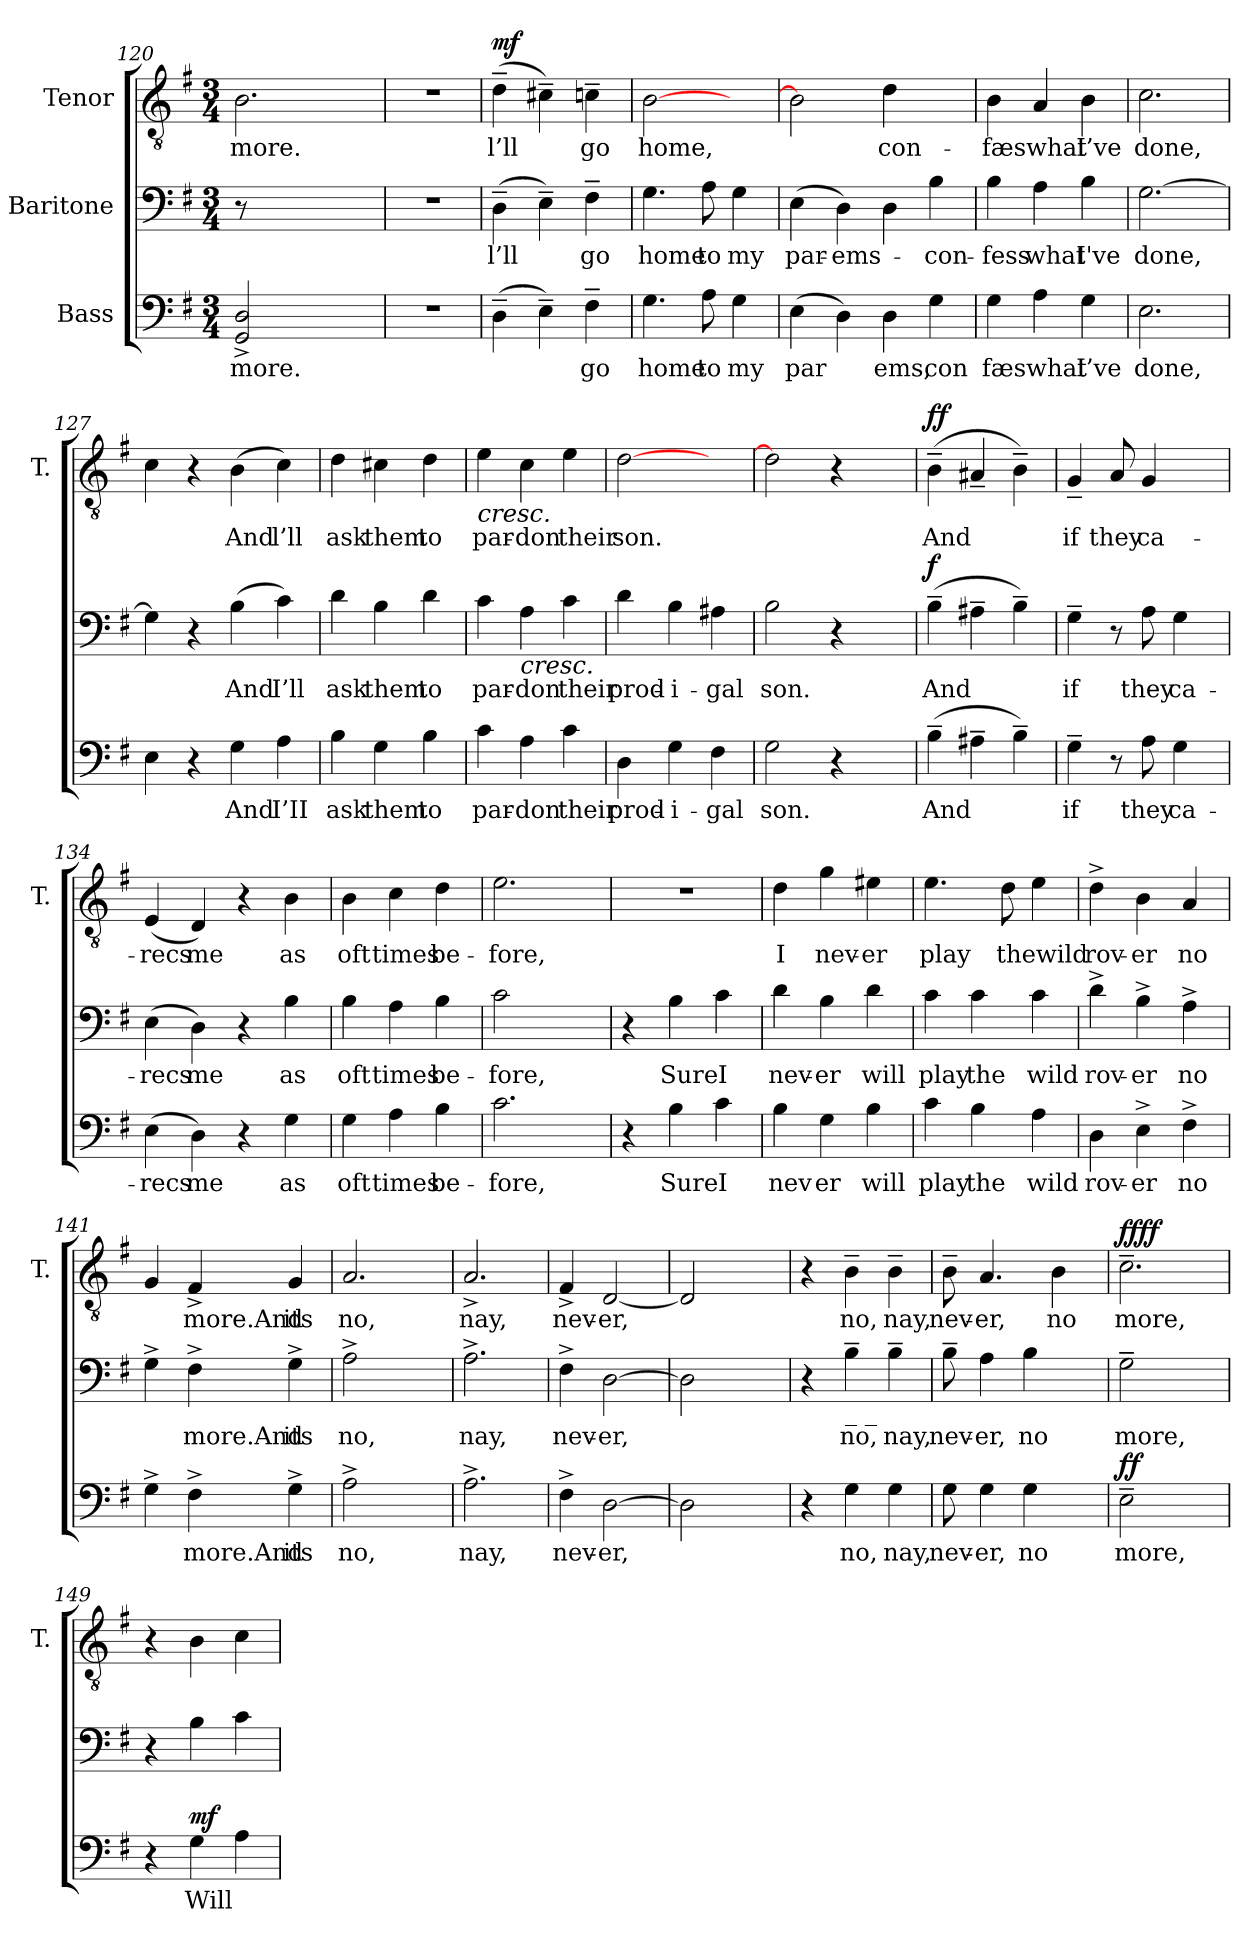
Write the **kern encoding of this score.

**kern	**text	**dynam	**kern	**text	**dynam	**kern	**text	**dynam
*part3	*part3	*part3	*part2	*part2	*part2	*part1	*part1	*part1
*staff3	*staff3	*staff3	*staff2	*staff2	*staff2	*staff1	*staff1	*staff1
*I"Bass	*	*	*I"Baritone	*	*	*I"Tenor	*	*
*	*	*	*	*	*	*I'T.	*	*
*clefF4	*	*	*clefF4	*	*	*clefGv2	*	*
*k[f#]	*	*	*k[f#]	*	*	*k[f#]	*	*
*M3/4	*	*	*M3/4	*	*	*M3/4	*	*
=120	=120	=120	=120	=120	=120	=120	=120	=120
!	!LO:LY:b	!	!	!	!	!	!LO:LY:b	!
2GG/^ 2D/^	more.	.	8r	.	.	2.B\	more.	.
.	.	.	2ryy	.	.	.	.	.
4ryy	.	.	.	.	.	.	.	.
.	.	.	8ryy	.	.	.	.	.
=121	=121	=121	=121	=121	=121	=121	=121	=121
2.r	.	.	2.r	.	.	2.r	.	.
=122	=122	=122	=122	=122	=122	=122	=122	=122
!	!	!	!	!LO:LY:b	!LO:DY:a	!	!LO:LY:b	!
!	!	!	!	!	!LO:DY:n=1:b	!	!	!LO:DY:a
(>4D~\	.	.	(>4D~\	l’ll	mf mf	(>4d~\	l’ll	mf
4E~\)	.	.	4E~\)	.	.	4c#X~\)	.	.
!	!LO:LY:b	!	!	!LO:LY:b	!	!	!LO:LY:b	!
4F#~\	go	.	4F#~\	go	.	4cn~\	go	.
=123	=123	=123	=123	=123	=123	=123	=123	=123
!	!LO:LY:b	!	!	!LO:LY:b	!	!	!LO:LY:b	!
4.G\	home	.	4.G\	home	.	[>2B\	home,	.
!	!LO:LY:b	!	!	!LO:LY:b	!	!	!	!
8A\	to	.	8A\	to	.	.	.	.
!	!LO:LY:b	!	!	!LO:LY:b	!	!	!	!
4G\	my	.	4G\	my	.	4ryy	.	.
=124	=124	=124	=124	=124	=124	=124	=124	=124
!	!LO:LY:b	!	!	!LO:LY:b	!	!	!	!
(<4E\	par	.	(<4E\	par-	.	2B\]	.	.
!	!	!	!	!LO:LY:b	!	!	!	!
4D\)	.	.	4D\)	-ems-	.	.	.	.
!	!LO:LY:b	!	!	!	!	!	!LO:LY:b	!
4D\	ems,	.	4D\	.	.	4d\	con-	.
!	!LO:LY:b	!	!	!LO:LY:b	!	!	!	!
4G\	con	.	4B\	-con-	.	4ryy	.	.
=125	=125	=125	=125	=125	=125	=125	=125	=125
!	!LO:LY:b	!	!	!LO:LY:b	!	!	!LO:LY:b	!
4G\	fæswhat	.	4B\	-fess	.	4B\	-fæswhat	.
!	!	!	!	!LO:LY:b	!	!	!	!
4A\	.	.	4A\	what	.	4A/	.	.
!	!LO:LY:b	!	!	!LO:LY:b	!	!	!LO:LY:b	!
4G\	I’ve	.	4B\	I've	.	4B\	I’ve	.
=126	=126	=126	=126	=126	=126	=126	=126	=126
!	!LO:LY:b	!	!	!LO:LY:b	!	!	!LO:LY:b	!
2.E\	done,	.	[>2.G\	done,	.	2.c\	done,	.
=127	=127	=127	=127	=127	=127	=127	=127	=127
4E\	.	.	4G\]	.	.	4c\	.	.
4r	.	.	4r	.	.	4r	.	.
!	!LO:LY:b	!	!	!LO:LY:b	!	!	!LO:LY:b	!
4G\	And	.	(<4B\	And	.	(<4B\	And	.
!	!LO:LY:b	!	!	!LO:LY:b	!	!	!LO:LY:b	!
4A\	I’II	.	4c\)	I’ll	.	4c\)	l’ll	.
!!LO:LB:g=z
=128	=128	=128	=128	=128	=128	=128	=128	=128
!	!LO:LY:b	!	!	!LO:LY:b	!	!	!LO:LY:b	!
4B\	ask	.	4d\	ask	.	4d\	ask	.
!	!LO:LY:b	!	!	!LO:LY:b	!	!	!LO:LY:b	!
4G\	them	.	4B\	them	.	4c#X\	them	.
!	!LO:LY:b	!	!	!LO:LY:b	!	!	!LO:LY:b	!
4B\	to	.	4d\	to	.	4d\	to	.
!!LO:LB:g=z
=129	=129	=129	=129	=129	=129	=129	=129	=129
!	!LO:LY:b	!	!	!LO:LY:b	!	!	!LO:LY:b	!LO:HP:b
4c\	par-	.	4c\	par-	.	4e\	par-	<
!	!LO:LY:b	!	!	!LO:LY:b	!LO:HP:b	!	!LO:LY:b	!
4A\	-don	.	4A\	-don	<	4c\	-don	.
!	!LO:LY:b	!	!	!LO:LY:b	!	!	!LO:LY:b	!
4c\	their	.	4c\	their	.	4e\	their	.
=130	=130	=130	=130	=130	=130	=130	=130	=130
!	!LO:LY:b	!	!	!LO:LY:b	!	!	!LO:LY:b	!
4D\	prod-	.	4d\	prod-	.	[>2d\	son.	.
!	!LO:LY:b	!	!	!LO:LY:b	!	!	!	!
4G\	-i-	.	4B\	-i-	.	.	.	.
!	!LO:LY:b	!	!	!LO:LY:b	!	!	!	!
4F#\	-gal	.	4A#X\	-gal	.	4ryy	.	.
=131	=131	=131	=131	=131	=131	=131	=131	=131
!	!LO:LY:b	!	!	!LO:LY:b	!	!	!	!
2G\	son.	.	2B\	son.	.	2d\]	.	.
4r	.	.	4r	.	.	4r	.	.
4ryy	.	.	4ryy	.	.	4ryy	.	.
=132	=132	=132	=132	=132	=132	=132	=132	=132
!	!LO:LY:b	!	!	!LO:LY:b	!LO:DY:b	!	!LO:LY:b	!LO:DY:b
!	!	!	!	!	!	!	!	!LO:DY:n=1:a
(>4B~\	And	.	(>4B~\	And	f	(>4B~\	And	f f
4A#X~\	.	.	4A#X~\	.	.	4A#X~/	.	.
4B~\)	.	.	4B~\)	.	.	4B~\)	.	.
=133	=133	=133	=133	=133	=133	=133	=133	=133
!	!LO:LY:b	!	!	!LO:LY:b	!	!	!LO:LY:b	!
4G~\	if	.	4G~\	if	.	4G~/	if	.
!	!	!	!	!	!	!	!LO:LY:b	!
8r	.	.	8r	.	.	8A/	they	.
!	!LO:LY:b	!	!	!LO:LY:b	!	!	!LO:LY:b	!
8A\	they	.	8A\	they	.	4G/	ca-	.
!	!LO:LY:b	!	!	!LO:LY:b	!	!	!	!
4G\	ca-	.	4G\	ca-	.	.	.	.
.	.	.	.	.	.	8ryy	.	.
=134	=134	=134	=134	=134	=134	=134	=134	=134
!	!LO:LY:b	!	!	!LO:LY:b	!	!	!LO:LY:b	!
(<4E\	-recs	.	(<4E\	-recs	.	(>4E/	-recs	.
!	!LO:LY:b	!	!	!LO:LY:b	!	!	!LO:LY:b	!
4D\)	me	.	4D\)	me	.	4D/)	me	.
4r	.	.	4r	.	.	4r	.	.
!	!LO:LY:b	!	!	!LO:LY:b	!	!	!LO:LY:b	!
4G\	as	.	4B\	as	.	4B\	as	.
=135	=135	=135	=135	=135	=135	=135	=135	=135
!	!LO:LY:b	!	!	!LO:LY:b	!	!	!LO:LY:b	!
4G\	oft	.	4B\	oft	.	4B\	oft	.
!	!LO:LY:b	!	!	!LO:LY:b	!	!	!LO:LY:b	!
4A\	times	.	4A\	times	.	4c\	times	.
!	!LO:LY:b	!	!	!LO:LY:b	!	!	!LO:LY:b	!
4B\	be-	.	4B\	be-	.	4d\	be-	.
=136	=136	=136	=136	=136	=136	=136	=136	=136
!	!LO:LY:b	!	!	!LO:LY:b	!	!	!LO:LY:b	!
2.c\	fore,	.	2c\	fore,	.	2.e\	fore,	.
.	.	.	4ryy	.	.	.	.	.
=137	=137	=137	=137	=137	=137	=137	=137	=137
4r	.	.	4r	.	.	2.r	.	.
!	!LO:LY:b	!	!	!LO:LY:b	!	!	!	!
4B\	Sure	.	4B\	Sure	.	.	.	.
!	!LO:LY:b	!	!	!LO:LY:b	!	!	!	!
4c\	I	.	4c\	I	.	.	.	.
=138	=138	=138	=138	=138	=138	=138	=138	=138
!	!LO:LY:b	!	!	!LO:LY:b	!	!	!LO:LY:b	!
4B\	nev	.	4d\	nev-	.	4d\	I	.
!	!LO:LY:b	!	!	!LO:LY:b	!	!	!LO:LY:b	!
4G\	er	.	4B\	-er	.	4g\	nev-	.
!	!LO:LY:b	!	!	!LO:LY:b	!	!	!LO:LY:b	!
4B\	will	.	4d\	will	.	4e#X\	-er	.
=139	=139	=139	=139	=139	=139	=139	=139	=139
!	!LO:LY:b	!	!	!LO:LY:b	!	!	!LO:LY:b	!
4c\	play	.	4c\	play	.	4.e\	play	.
!	!LO:LY:b	!	!	!LO:LY:b	!	!	!	!
4B\	the	.	4c\	the	.	.	.	.
!	!	!	!	!	!	!	!LO:LY:b	!
.	.	.	.	.	.	8d\	thewild	.
!	!LO:LY:b	!	!	!LO:LY:b	!	!	!	!
4A\	wild	.	4c\	wild	.	4e\	.	.
=140	=140	=140	=140	=140	=140	=140	=140	=140
!	!LO:LY:b	!	!	!LO:LY:b	!	!	!LO:LY:b	!
4D\	rov-	.	4d^\	rov-	.	4d^\	rov-	.
!	!LO:LY:b	!	!	!LO:LY:b	!	!	!LO:LY:b	!
4E^\	-er	.	4B^\	-er	.	4B\	-er	.
!	!LO:LY:b	!	!	!LO:LY:b	!	!	!LO:LY:b	!
4F#^\	no	.	4A^\	no	.	4A/	no	.
!!LO:LB:g=z
=141	=141	=141	=141	=141	=141	=141	=141	=141
4G^\	.	.	4G^\	.	.	4G/	.	.
!	!LO:LY:b	!	!	!LO:LY:b	!	!	!LO:LY:b	!
4F#^\	more.And	.	4F#^\	more.And	.	4F#^/	more.And	.
!	!LO:LY:b	!	!	!LO:LY:b	!	!	!LO:LY:b	!
4G^\	its	.	4G^\	its	.	4G/	its	.
=142	=142	=142	=142	=142	=142	=142	=142	=142
!	!LO:LY:b	!	!	!LO:LY:b	!	!	!LO:LY:b	!
2A^\	no,	.	2A^\	no,	.	2.A/	no,	.
4ryy	.	.	4ryy	.	.	.	.	.
!!LO:LB:g=z
=143	=143	=143	=143	=143	=143	=143	=143	=143
!	!LO:LY:b	!	!	!LO:LY:b	!	!	!LO:LY:b	!
2.A^\	nay,	.	2.A^\	nay,	.	2.A^/	nay,	.
=144	=144	=144	=144	=144	=144	=144	=144	=144
!	!LO:LY:b	!	!	!LO:LY:b	!	!	!LO:LY:b	!
4F#^\	nev-	.	4F#^\	nev-	.	4F#^/	nev-	.
!	!LO:LY:b	!	!	!LO:LY:b	!	!	!LO:LY:b	!
[>2D\	-er,	.	[>2D\	-er,	.	[<2D/	-er,	.
=145	=145	=145	=145	=145	=145	=145	=145	=145
2D\]	.	.	2D\]	.	.	2D/]	.	.
4ryy	.	.	4ryy	.	.	4ryy	.	.
=146	=146	=146	=146	=146	=146	=146	=146	=146
4r	.	.	4r	.	.	4r	.	.
!	!	!	!LO:TX:b:t=_ _	!	!	!	!	!
!	!LO:LY:b	!	!	!LO:LY:b	!	!	!LO:LY:b	!
4G\	no,	.	4B~\	no,	.	4B~\	no,	.
!	!LO:LY:b	!	!	!LO:LY:b	!	!	!LO:LY:b	!
4G\	nay,	.	4B~\	nay,	.	4B~\	nay,	.
=147	=147	=147	=147	=147	=147	=147	=147	=147
!	!LO:LY:b	!	!	!LO:LY:b	!	!	!LO:LY:b	!
8G\	nev-	.	8B~\	nev-	.	8B~\	nev-	.
!	!LO:LY:b	!	!	!LO:LY:b	!	!	!LO:LY:b	!
4G\	-er,	.	4A\	-er,	.	4.A/	-er,	.
!	!LO:LY:b	!	!	!LO:LY:b	!	!	!	!
4G\	no	.	4B\	no	[	.	.	.
!	!	!	!	!	!	!	!LO:LY:b	!
.	.	.	.	.	.	4B\	no	[
8ryy	.	.	8ryy	.	.	.	.	.
=148	=148	=148	=148	=148	=148	=148	=148	=148
!	!LO:LY:b	!LO:DY:a	!	!LO:LY:b	!	!	!LO:LY:b	!LO:DY:b
!	!	!	!	!	!	!	!	!LO:DY:n=1:a
2E~\	more,	ff	2G~\	more,	.	2.c~\	more,	ff ff
4ryy	.	.	4ryy	.	.	.	.	.
=149	=149	=149	=149	=149	=149	=149	=149	=149
4r	.	.	4r	.	.	4r	.	.
!	!LO:LY:b	!LO:DY:a	!	!	!	!	!	!LO:DY:b
!	!	!	!	!	!	!	!	!LO:DY:n=1:a
4G\	Will	mf	4B\	.	.	4B\	.	mf mf
4A\	.	.	4c\	.	.	4c\	.	.
=	=	=	=	=	=	=	=	=
*-	*-	*-	*-	*-	*-	*-	*-	*-
